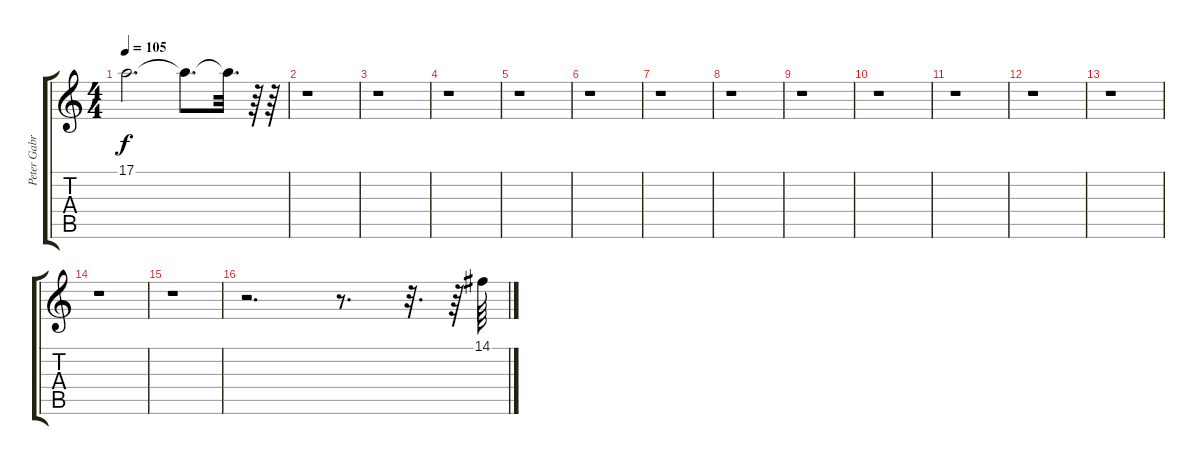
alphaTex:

\track ("Peter Gabriel" "Peter Gabr") {instrument panflute}
\staff {score tabs}
\tuning (E4 B3 G3 D3 A2 E2) {hide}
\ts (4 4)
\tempo 105
\clef g2
\ks c
17.1{t}.2{d dy f} 17.1{t}.8{d} 17.1{t}.32{d} r.64 r.64 |
r.1 |
r.1 |
r.1 |
r.1 |
r.1 |
r.1 |
r.1 |
r.1 |
r.1 |
r.1 |
r.1 |
r.1 |
r.1 |
r.1 |
r.2{d} r.8{d} r.32{d} r.64 14.1.64{balance 8 instrument panflute}
